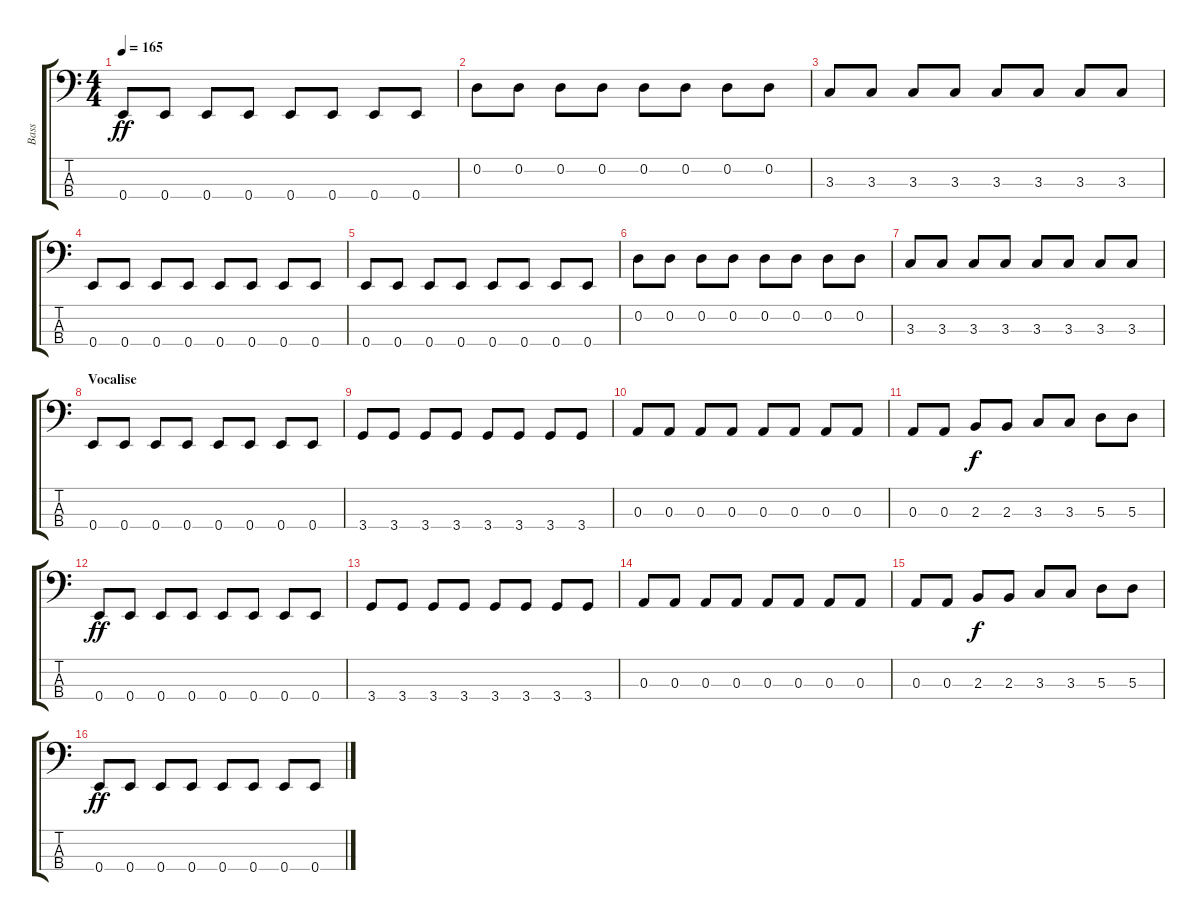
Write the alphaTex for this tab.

\track ("Bass" "Bass") {instrument electricbassfinger}
\staff {score tabs}
\tuning (G2 D2 A1 E1) {hide}
\ts (4 4)
\tempo 165
\clef f4
\ks c
0.4.8{dy ff} 0.4.8 0.4.8 0.4.8 0.4.8 0.4.8 0.4.8 0.4.8 |
0.2.8 0.2.8 0.2.8 0.2.8 0.2.8 0.2.8 0.2.8 0.2.8 |
3.3.8 3.3.8 3.3.8 3.3.8 3.3.8 3.3.8 3.3.8 3.3.8 |
0.4.8 0.4.8 0.4.8 0.4.8 0.4.8 0.4.8 0.4.8 0.4.8 |
0.4.8 0.4.8 0.4.8 0.4.8 0.4.8 0.4.8 0.4.8 0.4.8 |
0.2.8 0.2.8 0.2.8 0.2.8 0.2.8 0.2.8 0.2.8 0.2.8 |
3.3.8 3.3.8 3.3.8 3.3.8 3.3.8 3.3.8 3.3.8 3.3.8 |
\section ("" "Vocalise")
0.4.8 0.4.8 0.4.8 0.4.8 0.4.8 0.4.8 0.4.8 0.4.8 |
3.4.8 3.4.8 3.4.8 3.4.8 3.4.8 3.4.8 3.4.8 3.4.8 |
0.3.8 0.3.8 0.3.8 0.3.8 0.3.8 0.3.8 0.3.8 0.3.8 |
0.3.8 0.3.8 2.3.8{dy f} 2.3.8 3.3.8 3.3.8 5.3.8 5.3.8 |
0.4.8{dy ff} 0.4.8 0.4.8 0.4.8 0.4.8 0.4.8 0.4.8 0.4.8 |
3.4.8 3.4.8 3.4.8 3.4.8 3.4.8 3.4.8 3.4.8 3.4.8 |
0.3.8 0.3.8 0.3.8 0.3.8 0.3.8 0.3.8 0.3.8 0.3.8 |
0.3.8 0.3.8 2.3.8{dy f} 2.3.8 3.3.8 3.3.8 5.3.8 5.3.8 |
0.4.8{dy ff} 0.4.8 0.4.8 0.4.8 0.4.8 0.4.8 0.4.8 0.4.8
